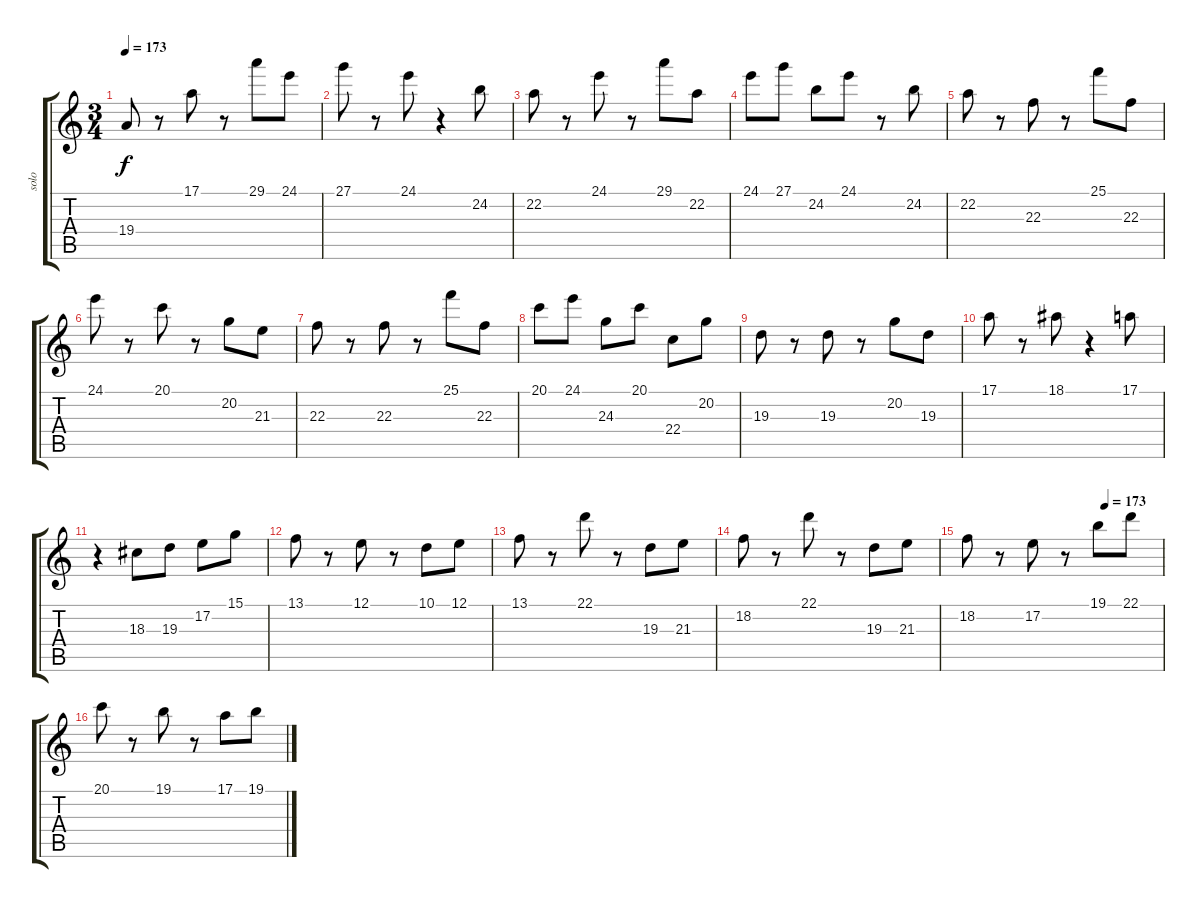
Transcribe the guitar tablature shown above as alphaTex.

\track ("solo" "solo") {instrument lead8bassandlead}
\staff {score tabs}
\tuning (E4 B3 G3 D3 A2 E2) {hide}
\ts (3 4)
\tempo 173
\clef g2
\ks c
19.4.8{dy f instrument lead8bassandlead} r.8 17.1.8 r.8 29.1.8 24.1.8 |
27.1.8 r.8 24.1.8 r.4 24.2.8 |
22.2.8 r.8 24.1.8 r.8 29.1.8 22.2.8 |
24.1.8 27.1.8 24.2.8 24.1.8 r.8 24.2.8 |
22.2.8 r.8 22.3.8 r.8 25.1.8 22.3.8 |
24.1.8 r.8 20.1.8 r.8 20.2.8 21.3.8 |
22.3.8 r.8 22.3.8 r.8 25.1.8 22.3.8 |
20.1.8 24.1.8 24.3.8 20.1.8 22.4.8 20.2.8 |
19.3.8 r.8 19.3.8 r.8 20.2.8 19.3.8 |
17.1.8 r.8 18.1.8 r.4 17.1.8 |
r.4 18.3.8 19.3.8 17.2.8 15.1.8 |
13.1.8 r.8 12.1.8 r.8 10.1.8 12.1.8 |
13.1.8 r.8 22.1.8 r.8 19.3.8 21.3.8 |
18.2.8 r.8 22.1.8 r.8 19.3.8 21.3.8 |
\tempo (173 0.7083333333333334)
18.2.8 r.8 17.2.8 r.8 19.1.8 22.1.8 |
20.1.8 r.8 19.1.8 r.8 17.1.8 19.1.8
